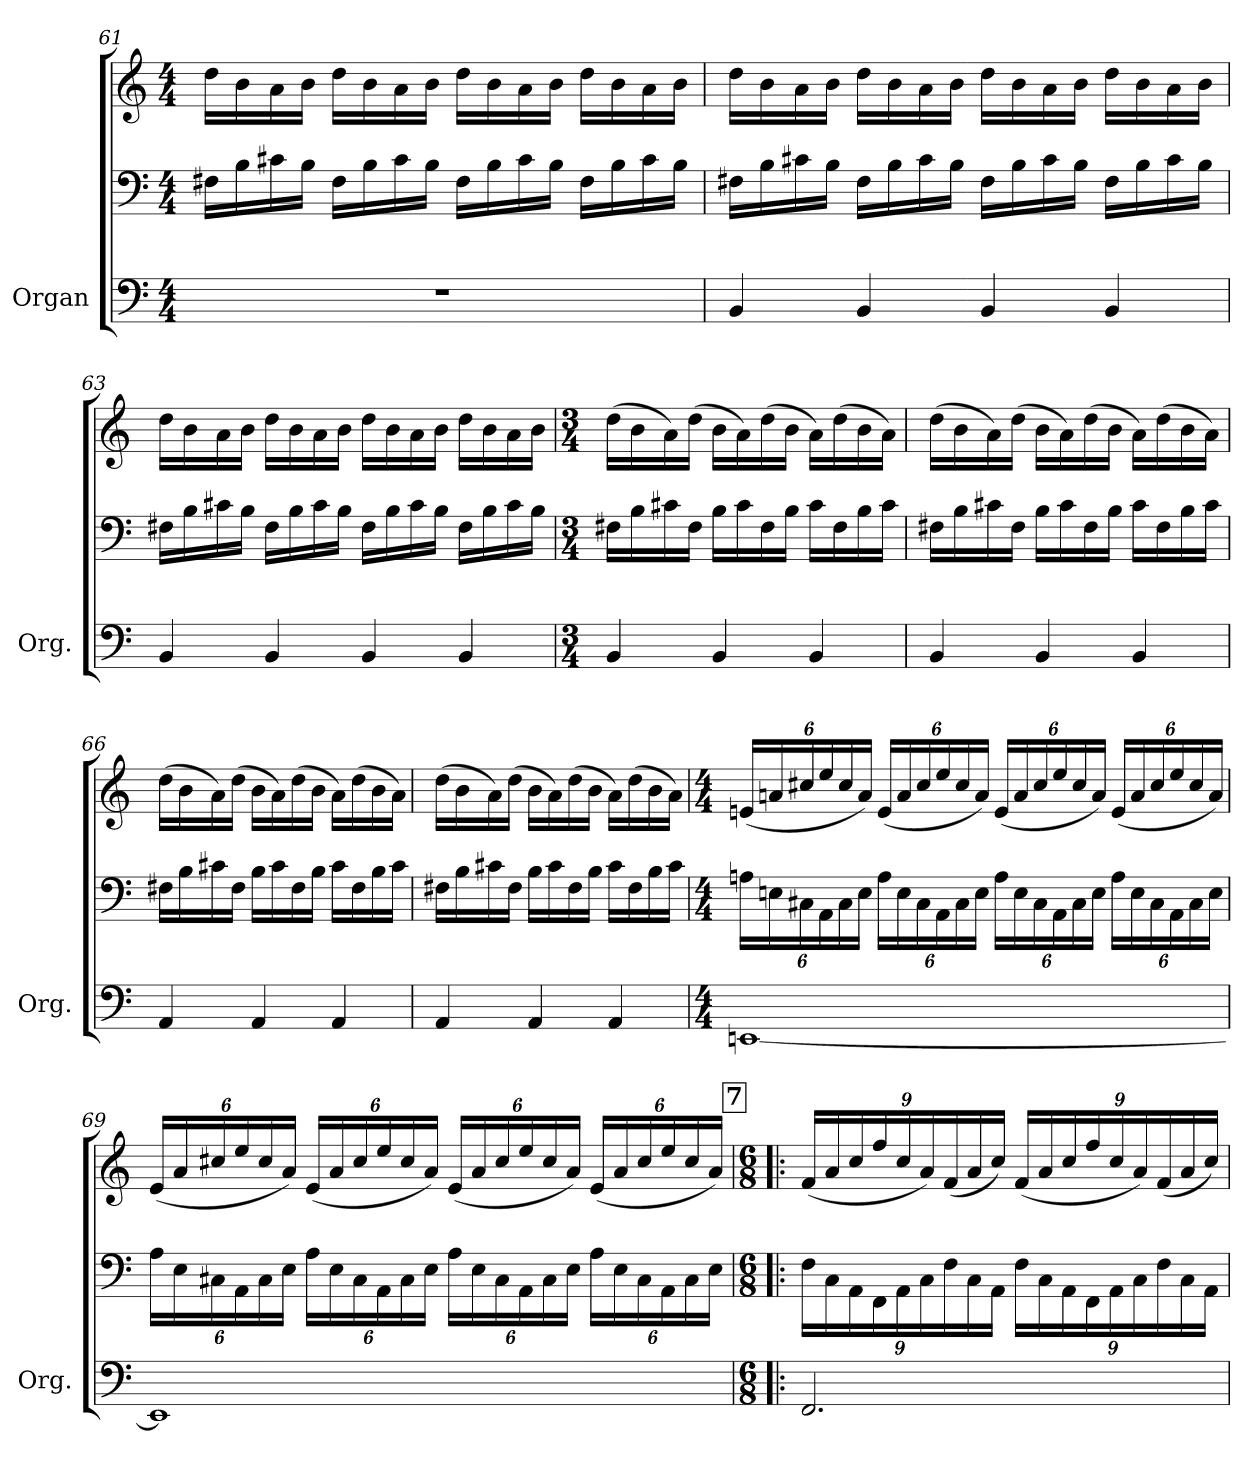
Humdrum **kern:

**kern	**kern	**kern
*part1	*part1	*part1
*staff3	*staff2	*staff1
*I"Organ	*	*
*I'Org.	*	*
*clefF4	*clefF4	*clefG2
*k[]	*k[]	*k[]
*M4/4	*M4/4	*M4/4
=61	=61	=61
1r	16F#X\LL	16dd\LL
.	16B\	16b\
.	16c#X\	16a\
.	16B\JJ	16b\JJ
.	16F#\LL	16dd\LL
.	16B\	16b\
.	16c#\	16a\
.	16B\JJ	16b\JJ
.	16F#\LL	16dd\LL
.	16B\	16b\
.	16c#\	16a\
.	16B\JJ	16b\JJ
.	16F#\LL	16dd\LL
.	16B\	16b\
.	16c#\	16a\
.	16B\JJ	16b\JJ
=62	=62	=62
4BB/	16F#X\LL	16dd\LL
.	16B\	16b\
.	16c#X\	16a\
.	16B\JJ	16b\JJ
4BB/	16F#\LL	16dd\LL
.	16B\	16b\
.	16c#\	16a\
.	16B\JJ	16b\JJ
4BB/	16F#\LL	16dd\LL
.	16B\	16b\
.	16c#\	16a\
.	16B\JJ	16b\JJ
4BB/	16F#\LL	16dd\LL
.	16B\	16b\
.	16c#\	16a\
.	16B\JJ	16b\JJ
!!LO:LB:g=z
=63	=63	=63
4BB/	16F#X\LL	16dd\LL
.	16B\	16b\
.	16c#X\	16a\
.	16B\JJ	16b\JJ
4BB/	16F#\LL	16dd\LL
.	16B\	16b\
.	16c#\	16a\
.	16B\JJ	16b\JJ
4BB/	16F#\LL	16dd\LL
.	16B\	16b\
.	16c#\	16a\
.	16B\JJ	16b\JJ
4BB/	16F#\LL	16dd\LL
.	16B\	16b\
.	16c#\	16a\
.	16B\JJ	16b\JJ
=64	=64	=64
*M3/4	*M3/4	*M3/4
4BB/	16F#X\LL	(>16dd\LL
.	16B\	16b\
.	16c#X\	16a\)
.	16F#\JJ	(>16dd\JJ
4BB/	16B\LL	16b\LL
.	16c#\	16a\)
.	16F#\	(>16dd\
.	16B\JJ	16b\JJ
4BB/	16c#\LL	16a\LL)
.	16F#\	(>16dd\
.	16B\	16b\
.	16c#\JJ	16a\JJ)
=65	=65	=65
4BB/	16F#X\LL	(>16dd\LL
.	16B\	16b\
.	16c#X\	16a\)
.	16F#\JJ	(>16dd\JJ
4BB/	16B\LL	16b\LL
.	16c#\	16a\)
.	16F#\	(>16dd\
.	16B\JJ	16b\JJ
4BB/	16c#\LL	16a\LL)
.	16F#\	(>16dd\
.	16B\	16b\
.	16c#\JJ	16a\JJ)
=66	=66	=66
4AA/	16F#X\LL	(>16dd\LL
.	16B\	16b\
.	16c#X\	16a\)
.	16F#\JJ	(>16dd\JJ
4AA/	16B\LL	16b\LL
.	16c#\	16a\)
.	16F#\	(>16dd\
.	16B\JJ	16b\JJ
4AA/	16c#\LL	16a\LL)
.	16F#\	(>16dd\
.	16B\	16b\
.	16c#\JJ	16a\JJ)
=67	=67	=67
4AA/	16F#X\LL	(>16dd\LL
.	16B\	16b\
.	16c#X\	16a\)
.	16F#\JJ	(>16dd\JJ
4AA/	16B\LL	16b\LL
.	16c#\	16a\)
.	16F#\	(>16dd\
.	16B\JJ	16b\JJ
4AA/	16c#\LL	16a\LL)
.	16F#\	(>16dd\
.	16B\	16b\
.	16c#\JJ	16a\JJ)
!!LO:PB:g=z
=68	=68	=68
*M4/4	*M4/4	*M4/4
*	*Xbrackettup	*Xbrackettup
[1EEn	24An\LL	(<24en/LL
.	24En\	24an/
.	24C#X\	24cc#X/
.	24AA\	24ee/
.	24C#\	24cc#/
.	24E\JJ	24a/JJ)
.	24A\LL	(<24e/LL
.	24E\	24a/
.	24C#\	24cc#/
.	24AA\	24ee/
.	24C#\	24cc#/
.	24E\JJ	24a/JJ)
.	24A\LL	(<24e/LL
.	24E\	24a/
.	24C#\	24cc#/
.	24AA\	24ee/
.	24C#\	24cc#/
.	24E\JJ	24a/JJ)
.	24A\LL	(<24e/LL
.	24E\	24a/
.	24C#\	24cc#/
.	24AA\	24ee/
.	24C#\	24cc#/
.	24E\JJ	24a/JJ)
=69	=69	=69
1EE]	24A\LL	(<24e/LL
.	24E\	24a/
.	24C#X\	24cc#X/
.	24AA\	24ee/
.	24C#\	24cc#/
.	24E\JJ	24a/JJ)
.	24A\LL	(<24e/LL
.	24E\	24a/
.	24C#\	24cc#/
.	24AA\	24ee/
.	24C#\	24cc#/
.	24E\JJ	24a/JJ)
.	24A\LL	(<24e/LL
.	24E\	24a/
.	24C#\	24cc#/
.	24AA\	24ee/
.	24C#\	24cc#/
.	24E\JJ	24a/JJ)
.	24A\LL	(<24e/LL
.	24E\	24a/
.	24C#\	24cc#/
.	24AA\	24ee/
.	24C#\	24cc#/
.	24E\JJ	24a/JJ)
!!LO:REH:place=s1:a:B:fs=14:t=7
=70!|:	=70!|:	=70!|:
*M6/8	*M6/8	*M6/8
2.FF/	24F\LL	(<24f/LL
.	24C\	24a/
.	24AA\	24cc/
.	24FF\	24ff/
.	24AA\	24cc/
.	24C\	24a/)
.	24F\	(<24f/
.	24C\	24a/
.	24AA\JJ	24cc/JJ)
.	24F\LL	(<24f/LL
.	24C\	24a/
.	24AA\	24cc/
.	24FF\	24ff/
.	24AA\	24cc/
.	24C\	24a/)
.	24F\	(<24f/
.	24C\	24a/
.	24AA\JJ	24cc/JJ)
=	=	=
*-	*-	*-
